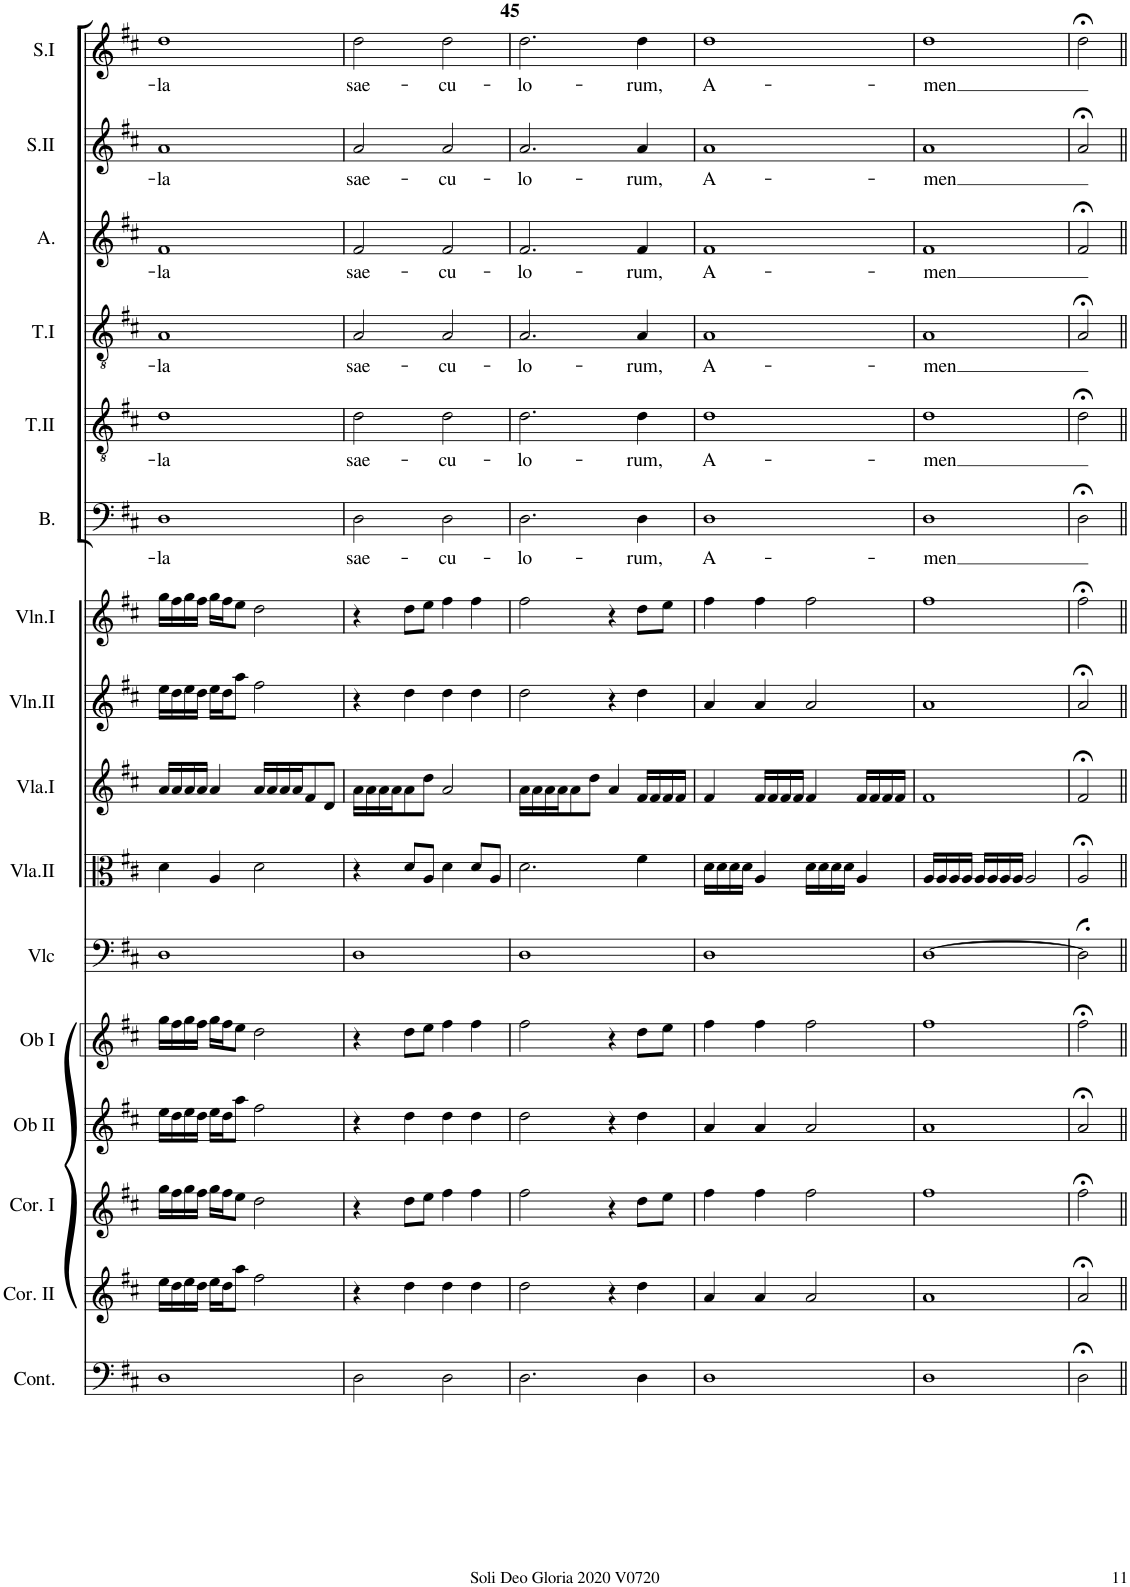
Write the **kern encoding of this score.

**kern	**kern	**kern	**kern	**kern	**kern	**kern	**kern	**kern	**kern	**kern	**text	**kern	**text	**kern	**text	**kern	**text	**kern	**text	**kern	**text
*part16	*part15	*part14	*part13	*part12	*part11	*part10	*part9	*part8	*part7	*part6	*part6	*part5	*part5	*part4	*part4	*part3	*part3	*part2	*part2	*part1	*part1
*staff16	*staff15	*staff14	*staff13	*staff12	*staff11	*staff10	*staff9	*staff8	*staff7	*staff6	*staff6	*staff5	*staff5	*staff4	*staff4	*staff3	*staff3	*staff2	*staff2	*staff1	*staff1
*I"Continuo	*I"Cornetto II	*I"Cornetto I	*I"Oboe II	*I"Oboe I	*I"Violoncelle	*I"Viola II	*I"Viola I	*I"Violon II	*I"Violon I	*I"Bass	*	*I"Ténor II	*	*I"Tenor	*	*I"Alto	*	*I"Soprano II	*	*I"Soprano I	*
*I'Cont.	*I'Cor. II	*I'Cor. I	*I'Ob II	*I'Ob I	*I'Vlc	*I'Vla.II	*I'Vla.I	*I'Vln.II	*I'Vln.I	*I'B.	*	*I'T.II	*	*	*	*I'A.	*	*I'S.II	*	*I'S.I	*
!!LO:PB:g=z
*clefF4	*clefG2	*clefG2	*clefG2	*clefG2	*clefF4	*clefC3	*clefG2	*clefG2	*clefG2	*clefF4	*	*clefGv2	*	*clefGv2	*	*clefG2	*	*clefG2	*	*clefG2	*
*k[f#c#]	*k[f#c#]	*k[f#c#]	*k[f#c#]	*k[f#c#]	*k[f#c#]	*k[f#c#]	*k[f#c#]	*k[f#c#]	*k[f#c#]	*k[f#c#]	*	*k[f#c#]	*	*k[f#c#]	*	*k[f#c#]	*	*k[f#c#]	*	*k[f#c#]	*
*M2/2	*M2/2	*M2/2	*M2/2	*M2/2	*M2/2	*M2/2	*M2/2	*M2/2	*M2/2	*M2/2	*	*M2/2	*	*M2/2	*	*M2/2	*	*M2/2	*	*M2/2	*
*met(c|)	*met(c|)	*met(c|)	*met(c|)	*met(c|)	*met(c|)	*met(c|)	*met(c|)	*met(c|)	*met(c|)	*met(c|)	*	*met(c|)	*	*met(c|)	*	*met(c|)	*	*met(c|)	*	*met(c|)	*
=43	=43	=43	=43	=43	=43	=43	=43	=43	=43	=43	=43	=43	=43	=43	=43	=43	=43	=43	=43	=43	=43
!	!	!	!	!	!	!	!	!	!	!	!LO:LY:b	!	!LO:LY:b	!	!LO:LY:b	!	!LO:LY:b	!	!LO:LY:b	!	!LO:LY:b
1D	16ee\LL	16gg\LL	16ee\LL	16gg\LL	1D	4d\	16a/LL	16ee\LL	16gg\LL	1D	-la	1d	-la	1A	-la	1f#	-la	1a	-la	1dd	-la
.	16dd\	16ff#\	16dd\	16ff#\	.	.	16a/	16dd\	16ff#\	.	.	.	.	.	.	.	.	.	.	.	.
.	16ee\	16gg\	16ee\	16gg\	.	.	16a/	16ee\	16gg\	.	.	.	.	.	.	.	.	.	.	.	.
.	16dd\JJ	16ff#\JJ	16dd\JJ	16ff#\JJ	.	.	16a/JJ	16dd\JJ	16ff#\JJ	.	.	.	.	.	.	.	.	.	.	.	.
.	16ee\LL	16gg\LL	16ee\LL	16gg\LL	.	4A/	4a/	16ee\LL	16gg\LL	.	.	.	.	.	.	.	.	.	.	.	.
.	16dd\J	16ff#\J	16dd\J	16ff#\J	.	.	.	16dd\J	16ff#\J	.	.	.	.	.	.	.	.	.	.	.	.
.	8aa\J	8ee\J	8aa\J	8ee\J	.	.	.	8aa\J	8ee\J	.	.	.	.	.	.	.	.	.	.	.	.
.	2ff#\	2dd\	2ff#\	2dd\	.	2d\	16a/LL	2ff#\	2dd\	.	.	.	.	.	.	.	.	.	.	.	.
.	.	.	.	.	.	.	16a/	.	.	.	.	.	.	.	.	.	.	.	.	.	.
.	.	.	.	.	.	.	16a/	.	.	.	.	.	.	.	.	.	.	.	.	.	.
.	.	.	.	.	.	.	16a/J	.	.	.	.	.	.	.	.	.	.	.	.	.	.
.	.	.	.	.	.	.	8f#/	.	.	.	.	.	.	.	.	.	.	.	.	.	.
.	.	.	.	.	.	.	8d/J	.	.	.	.	.	.	.	.	.	.	.	.	.	.
=44	=44	=44	=44	=44	=44	=44	=44	=44	=44	=44	=44	=44	=44	=44	=44	=44	=44	=44	=44	=44	=44
!	!	!	!	!	!	!	!	!	!	!	!LO:LY:b	!	!LO:LY:b	!	!LO:LY:b	!	!LO:LY:b	!	!LO:LY:b	!	!LO:LY:b
2D\	4r	4r	4r	4r	1D	4r	16a\LL	4r	4r	2D\	sae-	2d\	sae-	2A/	sae-	2f#/	sae-	2a/	sae-	2dd\	sae-
.	.	.	.	.	.	.	16a\	.	.	.	.	.	.	.	.	.	.	.	.	.	.
.	.	.	.	.	.	.	16a\	.	.	.	.	.	.	.	.	.	.	.	.	.	.
.	.	.	.	.	.	.	16a\J	.	.	.	.	.	.	.	.	.	.	.	.	.	.
.	4dd\	8dd\L	4dd\	8dd\L	.	8d/L	8a\	4dd\	8dd\L	.	.	.	.	.	.	.	.	.	.	.	.
.	.	8ee\J	.	8ee\J	.	8A/J	8dd\J	.	8ee\J	.	.	.	.	.	.	.	.	.	.	.	.
!	!	!	!	!	!	!	!	!	!	!	!LO:LY:b	!	!LO:LY:b	!	!LO:LY:b	!	!LO:LY:b	!	!LO:LY:b	!	!LO:LY:b
2D\	4dd\	4ff#\	4dd\	4ff#\	.	4d\	2a/	4dd\	4ff#\	2D\	-cu-	2d\	-cu-	2A/	-cu-	2f#/	-cu-	2a/	-cu-	2dd\	-cu-
.	4dd\	4ff#\	4dd\	4ff#\	.	8d/L	.	4dd\	4ff#\	.	.	.	.	.	.	.	.	.	.	.	.
.	.	.	.	.	.	8A/J	.	.	.	.	.	.	.	.	.	.	.	.	.	.	.
=45	=45	=45	=45	=45	=45	=45	=45	=45	=45	=45	=45	=45	=45	=45	=45	=45	=45	=45	=45	=45	=45
!	!	!	!	!	!	!	!	!	!	!	!LO:LY:b	!	!LO:LY:b	!	!LO:LY:b	!	!LO:LY:b	!	!LO:LY:b	!	!LO:LY:b
2.D\	2dd\	2ff#\	2dd\	2ff#\	1D	2.d\	16a\LL	2dd\	2ff#\	2.D\	-lo-	2.d\	-lo-	2.A/	-lo-	2.f#/	-lo-	2.a/	-lo-	2.dd\	-lo-
.	.	.	.	.	.	.	16a\	.	.	.	.	.	.	.	.	.	.	.	.	.	.
.	.	.	.	.	.	.	16a\	.	.	.	.	.	.	.	.	.	.	.	.	.	.
.	.	.	.	.	.	.	16a\J	.	.	.	.	.	.	.	.	.	.	.	.	.	.
.	.	.	.	.	.	.	8a\	.	.	.	.	.	.	.	.	.	.	.	.	.	.
.	.	.	.	.	.	.	8dd\J	.	.	.	.	.	.	.	.	.	.	.	.	.	.
.	4r	4r	4r	4r	.	.	4a/	4r	4r	.	.	.	.	.	.	.	.	.	.	.	.
!	!	!	!	!	!	!	!	!	!	!	!LO:LY:b	!	!LO:LY:b	!	!LO:LY:b	!	!LO:LY:b	!	!LO:LY:b	!	!LO:LY:b
4D\	4dd\	8dd\L	4dd\	8dd\L	.	4f#\	16f#/LL	4dd\	8dd\L	4D\	-rum,	4d\	-rum,	4A/	-rum,	4f#/	-rum,	4a/	-rum,	4dd\	-rum,
.	.	.	.	.	.	.	16f#/	.	.	.	.	.	.	.	.	.	.	.	.	.	.
.	.	8ee\J	.	8ee\J	.	.	16f#/	.	8ee\J	.	.	.	.	.	.	.	.	.	.	.	.
.	.	.	.	.	.	.	16f#/JJ	.	.	.	.	.	.	.	.	.	.	.	.	.	.
=46	=46	=46	=46	=46	=46	=46	=46	=46	=46	=46	=46	=46	=46	=46	=46	=46	=46	=46	=46	=46	=46
!	!	!	!	!	!	!	!	!	!	!	!LO:LY:b	!	!LO:LY:b	!	!LO:LY:b	!	!LO:LY:b	!	!LO:LY:b	!	!LO:LY:b
1D	4a/	4ff#\	4a/	4ff#\	1D	16d\LL	4f#/	4a/	4ff#\	1D	A-	1d	A-	1A	A-	1f#	A-	1a	A-	1dd	A-
.	.	.	.	.	.	16d\	.	.	.	.	.	.	.	.	.	.	.	.	.	.	.
.	.	.	.	.	.	16d\	.	.	.	.	.	.	.	.	.	.	.	.	.	.	.
.	.	.	.	.	.	16d\JJ	.	.	.	.	.	.	.	.	.	.	.	.	.	.	.
.	4a/	4ff#\	4a/	4ff#\	.	4A/	16f#/LL	4a/	4ff#\	.	.	.	.	.	.	.	.	.	.	.	.
.	.	.	.	.	.	.	16f#/	.	.	.	.	.	.	.	.	.	.	.	.	.	.
.	.	.	.	.	.	.	16f#/	.	.	.	.	.	.	.	.	.	.	.	.	.	.
.	.	.	.	.	.	.	16f#/JJ	.	.	.	.	.	.	.	.	.	.	.	.	.	.
.	2a/	2ff#\	2a/	2ff#\	.	16d\LL	4f#/	2a/	2ff#\	.	.	.	.	.	.	.	.	.	.	.	.
.	.	.	.	.	.	16d\	.	.	.	.	.	.	.	.	.	.	.	.	.	.	.
.	.	.	.	.	.	16d\	.	.	.	.	.	.	.	.	.	.	.	.	.	.	.
.	.	.	.	.	.	16d\JJ	.	.	.	.	.	.	.	.	.	.	.	.	.	.	.
.	.	.	.	.	.	4A/	16f#/LL	.	.	.	.	.	.	.	.	.	.	.	.	.	.
.	.	.	.	.	.	.	16f#/	.	.	.	.	.	.	.	.	.	.	.	.	.	.
.	.	.	.	.	.	.	16f#/	.	.	.	.	.	.	.	.	.	.	.	.	.	.
.	.	.	.	.	.	.	16f#/JJ	.	.	.	.	.	.	.	.	.	.	.	.	.	.
=47	=47	=47	=47	=47	=47	=47	=47	=47	=47	=47	=47	=47	=47	=47	=47	=47	=47	=47	=47	=47	=47
!	!	!	!	!	!	!	!	!	!	!	!LO:LY:b	!	!LO:LY:b	!	!LO:LY:b	!	!LO:LY:b	!	!LO:LY:b	!	!LO:LY:b
1D	1a	1ff#	1a	1ff#	[1D	16A/LL	1f#	1a	1ff#	1D	-men	1d	-men	1A	-men	1f#	-men	1a	-men	1dd	-men
.	.	.	.	.	.	16A/	.	.	.	.	.	.	.	.	.	.	.	.	.	.	.
.	.	.	.	.	.	16A/	.	.	.	.	.	.	.	.	.	.	.	.	.	.	.
.	.	.	.	.	.	16A/JJ	.	.	.	.	.	.	.	.	.	.	.	.	.	.	.
.	.	.	.	.	.	16A/LL	.	.	.	.	.	.	.	.	.	.	.	.	.	.	.
.	.	.	.	.	.	16A/	.	.	.	.	.	.	.	.	.	.	.	.	.	.	.
.	.	.	.	.	.	16A/	.	.	.	.	.	.	.	.	.	.	.	.	.	.	.
.	.	.	.	.	.	16A/JJ	.	.	.	.	.	.	.	.	.	.	.	.	.	.	.
.	.	.	.	.	.	2A/	.	.	.	.	.	.	.	.	.	.	.	.	.	.	.
=48	=48	=48	=48	=48	=48	=48	=48	=48	=48	=48	=48	=48	=48	=48	=48	=48	=48	=48	=48	=48	=48
2D;<\	2a;</	2ff#;<\	2a;</	2ff#;<\	2D;<\]	2A;</	2f#;</	2a;</	2ff#;<\	2D;<\	.	2d;<\	.	2A;</	.	2f#;</	.	2a;</	.	2dd;<\	.
=||	=||	=||	=||	=||	=||	=||	=||	=||	=||	=||	=||	=||	=||	=||	=||	=||	=||	=||	=||	=||	=||
*-	*-	*-	*-	*-	*-	*-	*-	*-	*-	*-	*-	*-	*-	*-	*-	*-	*-	*-	*-	*-	*-
